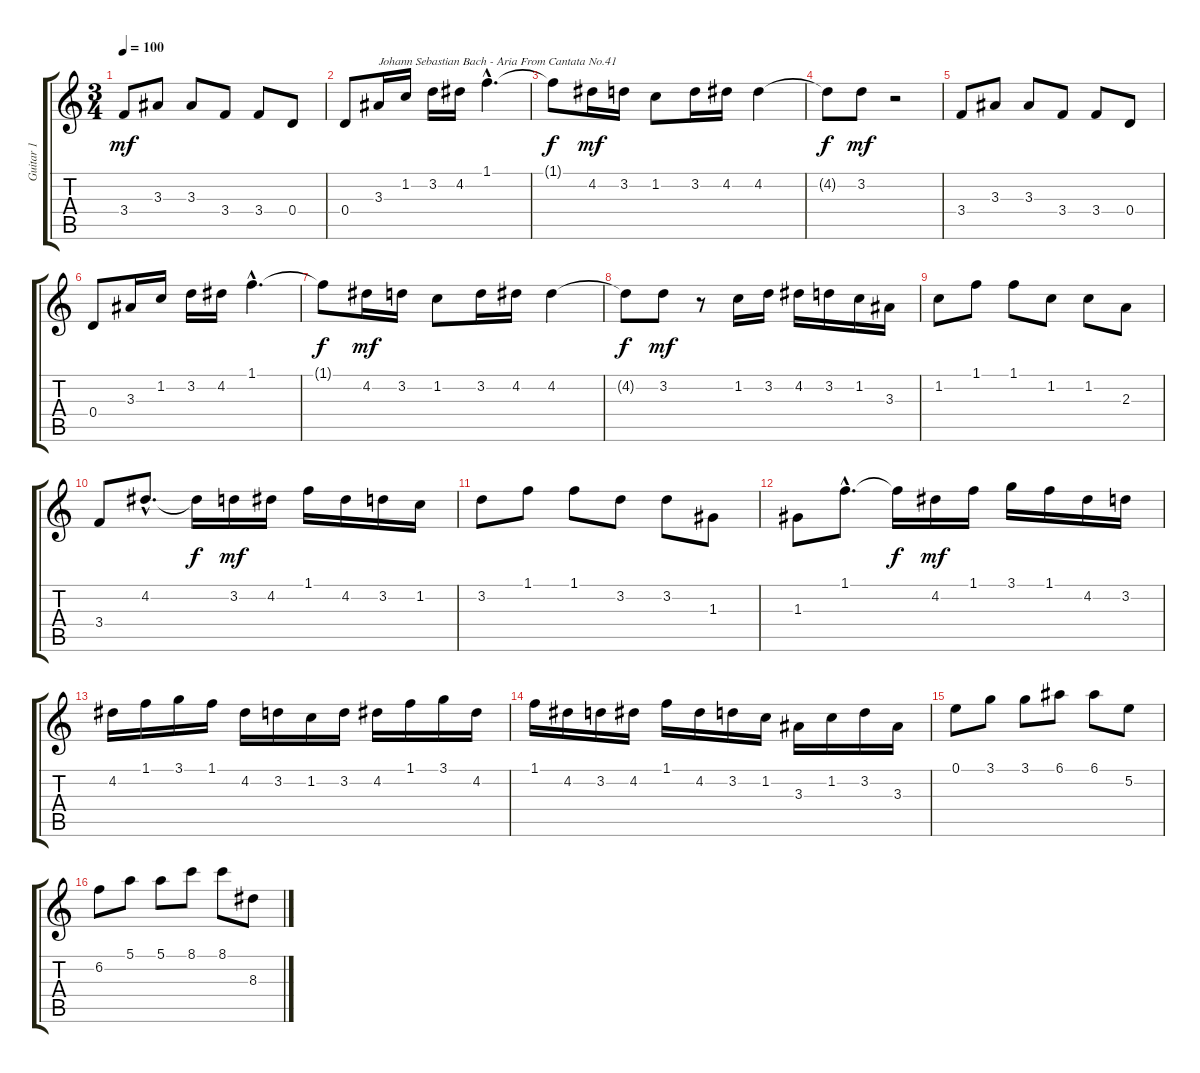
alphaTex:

\track ("Guitar 1" "Guitar 1") {instrument acousticguitarnylon}
\staff {score tabs}
\tuning (E4 B3 G3 D3 A2 E2) {hide}
\ts (3 4)
\tempo 100
\clef g2
\ks c
3.4.8{dy mf instrument acousticguitarnylon} 3.3.8 3.3.8 3.4.8 3.4.8 0.4.8 |
0.4.8 3.3.16{txt "Johann Sebastian Bach - Aria From Cantata No.41"} 1.2.16 3.2.16 4.2.16 1.1{hac}.4{d} |
1.1{t}.8{dy f} 4.2.16{dy mf} 3.2.16 1.2.8 3.2.16 4.2.16 4.2.4 |
4.2{t}.8{dy f} 3.2.8{dy mf} r.2 |
3.4.8 3.3.8 3.3.8 3.4.8 3.4.8 0.4.8 |
0.4.8 3.3.16 1.2.16 3.2.16 4.2.16 1.1{hac}.4{d} |
1.1{t}.8{dy f} 4.2.16{dy mf} 3.2.16 1.2.8 3.2.16 4.2.16 4.2.4 |
4.2{t}.8{dy f} 3.2.8{dy mf} r.8 1.2.16 3.2.16 4.2.16 3.2.16 1.2.16 3.3.16 |
1.2.8 1.1.8 1.1.8 1.2.8 1.2.8 2.3.8 |
3.4.8 4.2{hac}.8{d} 4.2{t}.16{dy f} 3.2.16{dy mf} 4.2.16 1.1.16 4.2.16 3.2.16 1.2.16 |
3.2.8 1.1.8 1.1.8 3.2.8 3.2.8 1.3.8 |
1.3.8 1.1{hac}.8{d} 1.1{t}.16{dy f} 4.2.16{dy mf} 1.1.16 3.1.16 1.1.16 4.2.16 3.2.16 |
4.2.16 1.1.16 3.1.16 1.1.16 4.2.16 3.2.16 1.2.16 3.2.16 4.2.16 1.1.16 3.1.16 4.2.16 |
1.1.16 4.2.16 3.2.16 4.2.16 1.1.16 4.2.16 3.2.16 1.2.16 3.3.16 1.2.16 3.2.16 3.3.16 |
0.1.8 3.1.8 3.1.8 6.1.8 6.1.8 5.2.8 |
6.2.8 5.1.8 5.1.8 8.1.8 8.1.8 8.3.8
